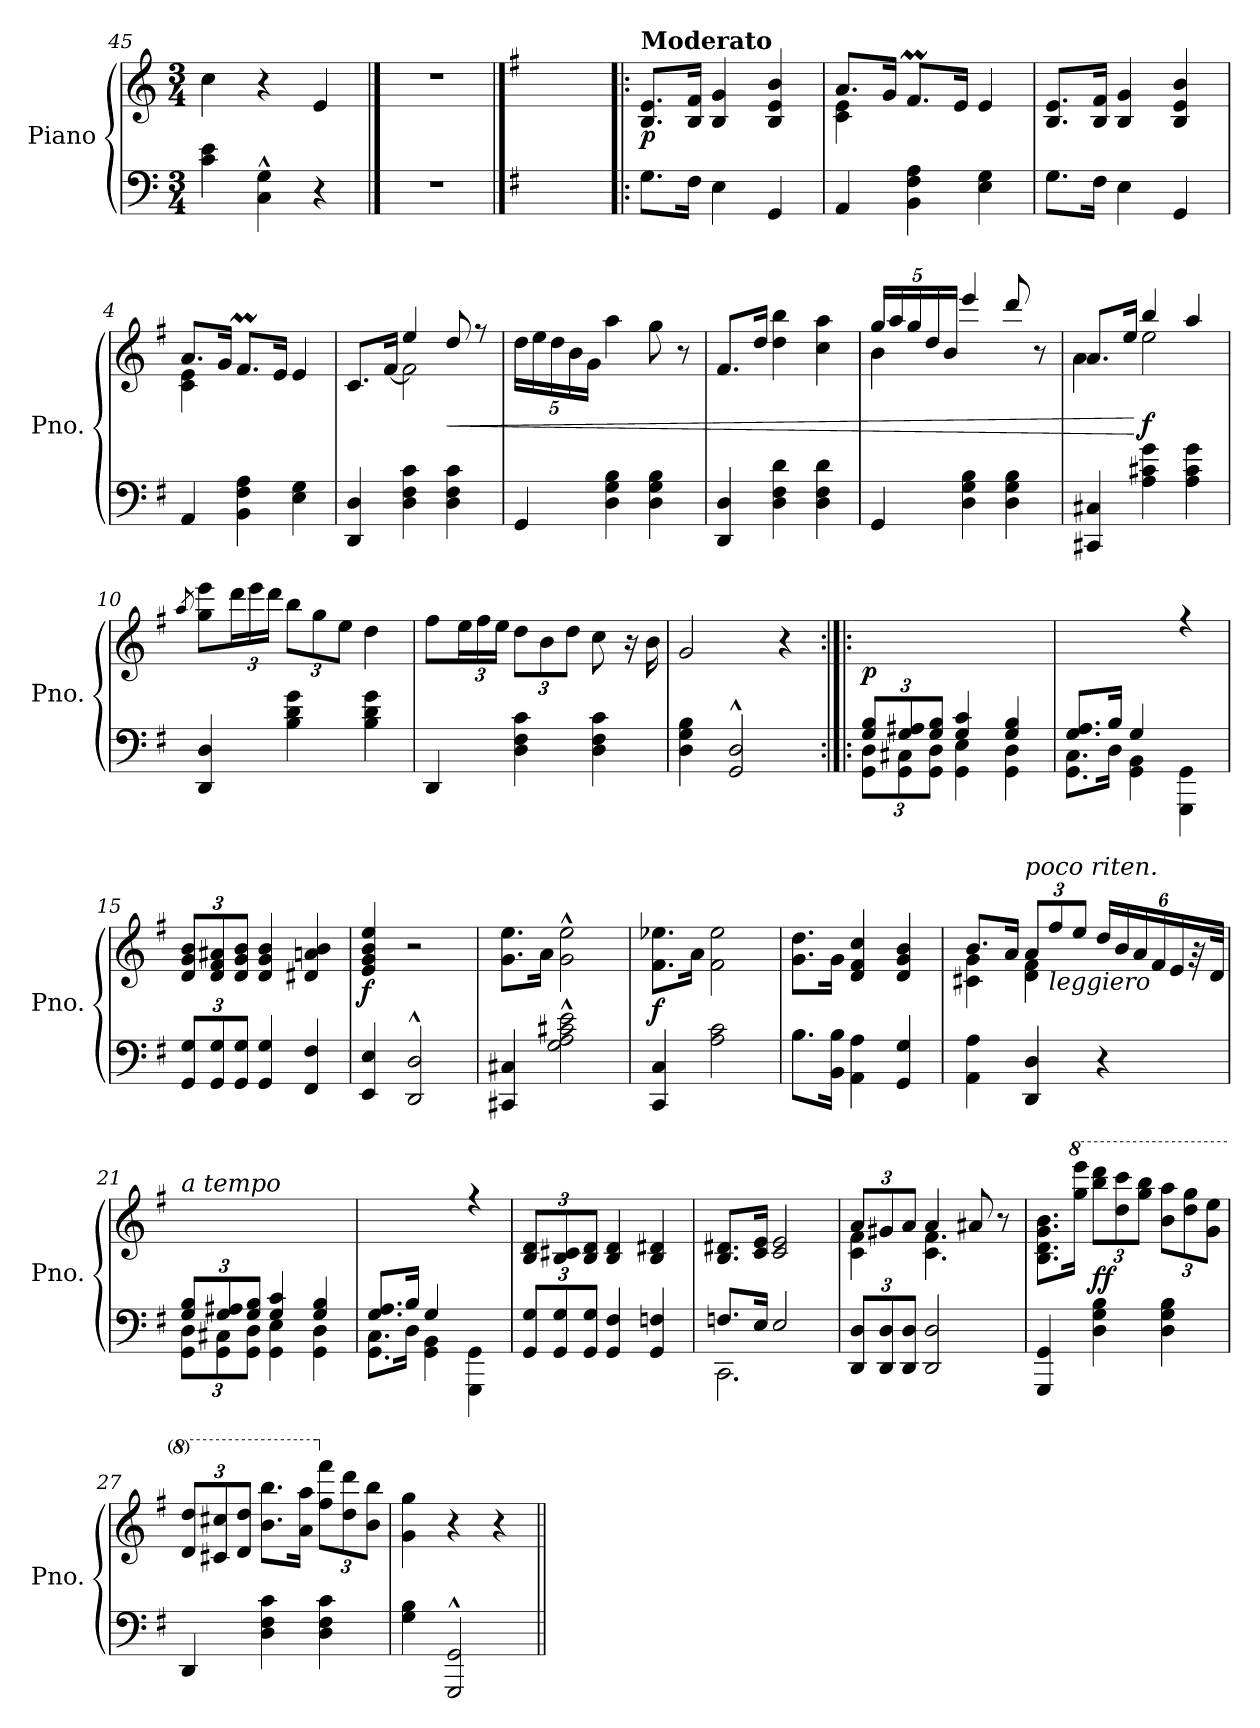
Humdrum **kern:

**kern	**kern	**dynam
*part1	*part1	*part1
*staff2	*staff1	*staff1/2
*I"Piano	*	*
*I'Pno.	*	*
*clefF4	*clefG2	*
*k[]	*k[]	*
*M3/4	*M3/4	*
=45	=45	=45
4c\ 4e\	4cc\	.
4C\^^ 4G\^^	4r	.
4r	4e/	.
==45X1	==45X1	==45X1
2.r	2.r	.
!!LO:LB:g=z
==	==	==
*k[f#]	*k[f#]	*
4ryy	4r;<yy	.
=1!|:	=1!|:	=1!|:
!	!LO:TX:a:B:t=Moderato	!
!	!	!LO:DY:b
8.G\L	8.B/ 8.e/L	p
16F#\Jk	16B/ 16f#/Jk	.
4E\	4B/ 4g/	.
4GG/	4B/ 4e/ 4b/	.
=2	=2	=2
*	*^	*
4AA/	8.a/L	4c\ 4e\	.
.	16g/Jk	.	.
4BB\ 4F#\ 4A\	8.f#m/L	2ryy	.
.	16e/Jk	.	.
4E\ 4G\	4e/	.	.
*	*v	*v	*
=3	=3	=3
8.G\L	8.B/ 8.e/L	.
16F#\Jk	16B/ 16f#/Jk	.
4E\	4B/ 4g/	.
4GG/	4B/ 4e/ 4b/	.
=4	=4	=4
*	*^	*
4AA/	8.a/L	4c\ 4e\	.
.	16g/Jk	.	.
4BB\ 4F#\ 4A\	8.f#m/L	2ryy	.
.	16e/Jk	.	.
4E\ 4G\	4e/	.	.
=5	=5	=5	=5
4DD/ 4D/	8.c/L	4ryy	.
.	[16f#/Jk	.	.
4D\ 4F#\ 4c\	4ee/	2f#\]	.
!	!	!	!LO:HP:b
4D\ 4F#\ 4c\	8dd/	.	<
.	8r	.	.
*	*v	*v	*
=6	=6	=6
*	*Xbrackettup	*
4GG/	20dd\LL	.
.	20ee\	.
.	20dd\	.
.	20b\	.
.	20g\JJ	.
4D\ 4G\ 4B\	4aa\	.
4D\ 4G\ 4B\	8gg\	.
.	8r	.
=7	=7	=7
4DD/ 4D/	8.f#/L	.
.	16dd/Jk	.
4D\ 4F#\ 4d\	4dd\ 4bb\	.
4D\ 4F#\ 4d\	4cc\ 4aa\	.
!!LO:LB:g=z
=8	=8	=8
*	*^	*
4GG/	20gg/LL	4b\	.
.	20aa/	.	.
.	20gg/	.	.
.	20dd/	.	.
.	20b/JJ	.	.
4D\ 4G\ 4B\	4eee/	2ryy	.
4D\ 4G\ 4B\	8ddd/	.	.
.	8r	.	.
=9	=9	=9	=9
4CC#X/ 4C#X/	8.a/L	4a\	.
.	16ee/Jk	.	.
!	!	!	!LO:DY:n=1:b
4A\ 4c#X\ 4g\	4bb/	2ee\	[ f
4A\ 4c#\ 4g\	4aa/	.	.
*	*v	*v	*
=10	=10	=10
.	8qaa/	.
4DD/ 4D/	8gg\ 8eee\L	.
.	24ddd\L	.
.	24eee\	.
.	24ddd\JJ	.
4B\ 4d\ 4g\	12bb\L	.
.	12gg\	.
.	12ee\J	.
4B\ 4d\ 4g\	4dd\	.
=11	=11	=11
4DD/	8ff#\L	.
.	24ee\L	.
.	24ff#\	.
.	24ee\JJ	.
4D\ 4F#\ 4c\	12dd\L	.
.	12b\	.
.	12dd\J	.
4D\ 4F#\ 4c\	8cc\	.
.	16r	.
.	16b\	.
=12	=12	=12
4D\ 4G\ 4B\	2g/	.
2GG/^^ 2D/^^	.	.
.	4r	.
!!LO:LB:g=z
=13:|!|:	=13:|!|:	=13:|!|:
*Xbrackettup	*	*
*^	*	*
!	!	!	!LO:DY:b
12G/ 12B/L	12GG\ 12D\L	2.ryy	p
12G/ 12A#X/	12GG\ 12C#X\	.	.
12G/ 12B/J	12GG\ 12D\J	.	.
4G/ 4c/	4GG\ 4E\	.	.
4G/ 4B/	4GG\ 4D\	.	.
=14	=14	=14	=14
8.G/ 8.A/L	8.GG\ 8.C\L	2ryy	.
16B/Jk	16D\Jk	.	.
4G/	4GG\ 4BB\	.	.
4ryy	4GGG\ 4GG\	4rff	.
*v	*v	*	*
=15	=15	=15
12GG/ 12G/L	12d/ 12g/ 12b/L	.
12GG/ 12G/	12d/ 12f#/ 12a#X/	.
12GG/ 12G/J	12d/ 12g/ 12b/J	.
4GG/ 4G/	4d/ 4g/ 4b/	.
4FF#/ 4F#/	4d#X/ 4an/ 4b/	.
=16	=16	=16
!	!	!LO:DY:b
4EE/ 4E/	4e/ 4g/ 4b/ 4ee/	f
2DD/^^ 2D/^^	2r	.
=17	=17	=17
4CC#X/ 4C#X/	8.g\ 8.ee\L	.
.	16a\Jk	.
2G\^^ 2A\^^ 2c#X\^^ 2e\^^	2g\^^ 2ee\^^	.
=18	=18	=18
!	!	!LO:DY:b
4CC/ 4C/	8.f#\ 8.ee-X\L	f
.	16a\Jk	.
2A\ 2c\	2f#\ 2ee-\	.
=19	=19	=19
8.B\L	8.g\ 8.dd\L	.
16BB\ 16B\Jk	16g\Jk	.
4AA\ 4A\	4d/ 4f#/ 4cc/	.
4GG/ 4G/	4d/ 4g/ 4b/	.
!!LO:LB:g=z
=20	=20	=20
*	*^	*
4AA\ 4A\	8.b/L	4c#X\ 4g\	.
.	16a/Jk	.	.
!	!LO:TX:a:i:t=poco riten.	!	!
4DD/ 4D/	12a/L	4d\ 4f#\	.
!	!LO:TX:b:i:t=leggiero	!	!
.	12ff#/	.	.
.	12ee/J	.	.
*	*brackettup	*	*
4r	24dd/LL	4ryy	.
.	24b/	.	.
.	24a/	.	.
.	24f#/	.	.
.	24e/	.	.
.	48rg	.	.
.	48d/JJk	.	.
*	*v	*v	*
=21	=21	=21
*^	*	*
!	!	!LO:TX:a:i:t=a tempo	!
12G/ 12B/L	12GG\ 12D\L	2.ryy	.
12G/ 12A#X/	12GG\ 12C#X\	.	.
12G/ 12B/J	12GG\ 12D\J	.	.
4G/ 4c/	4GG\ 4E\	.	.
4G/ 4B/	4GG\ 4D\	.	.
=22	=22	=22	=22
8.G/ 8.A/L	8.GG\ 8.C\L	2ryy	.
16B/Jk	16D\Jk	.	.
4G/	4GG\ 4BB\	.	.
4ryy	4GGG\ 4GG\	4rff	.
*v	*v	*	*
=23	=23	=23
*	*Xbrackettup	*
12GG/ 12G/L	12B/ 12d/L	.
12GG/ 12G/	12B/ 12c#X/	.
12GG/ 12G/J	12B/ 12d/J	.
4GG/ 4F#/	4B/ 4d/	.
4GG/ 4Fn/	4B/ 4d#X/	.
=24	=24	=24
*^	*	*
8.Fn/L	2.CC\	8.B/ 8.d#X/L	.
16E/Jk	.	16c/ 16e/Jk	.
2E/	.	2c/ 2e/	.
*v	*v	*	*
=25	=25	=25
*	*^	*
12DD/ 12D/L	12a/L	4c\ 4f#\	.
12DD/ 12D/	12g#X/	.	.
12DD/ 12D/J	12a/J	.	.
2DD/ 2D/	4a/	4.c\ 4.f#\	.
.	8a#X/	.	.
.	8r	8ryy	.
*	*v	*v	*
!!LO:PB:g=z
=26	=26	=26
4GGG/ 4GG/	8.B\ 8.d\ 8.g\ 8.b\L	.
*	*8va	*
.	16ggg\ 16eeee\Jk	.
!	!	!LO:DY:b
4D\ 4G\ 4B\	12bbb\ 12dddd\L	ff
.	12ddd\ 12cccc\	.
.	12ggg\ 12bbb\J	.
4D\ 4G\ 4B\	12bb\ 12aaa\L	.
.	12ddd\ 12ggg\	.
.	12gg\ 12eee\J	.
=27	=27	=27
4DD/	12dd/ 12ddd/L	.
.	12cc#X/ 12ccc#X/	.
.	12dd/ 12ddd/J	.
4D\ 4F#\ 4c\	8.bb\ 8.bbb\L	.
.	16aa\ 16aaa\Jk	.
*	*X8va	*
4D\ 4F#\ 4c\	12ff#\ 12fff#\L	.
.	12dd\ 12ddd\	.
.	12b\ 12bb\J	.
=28	=28	=28
4G\ 4B\	4g\ 4gg\	.
2GGG/^^ 2GG/^^	4r	.
.	4r	.
=||	=||	=||
*-	*-	*-
